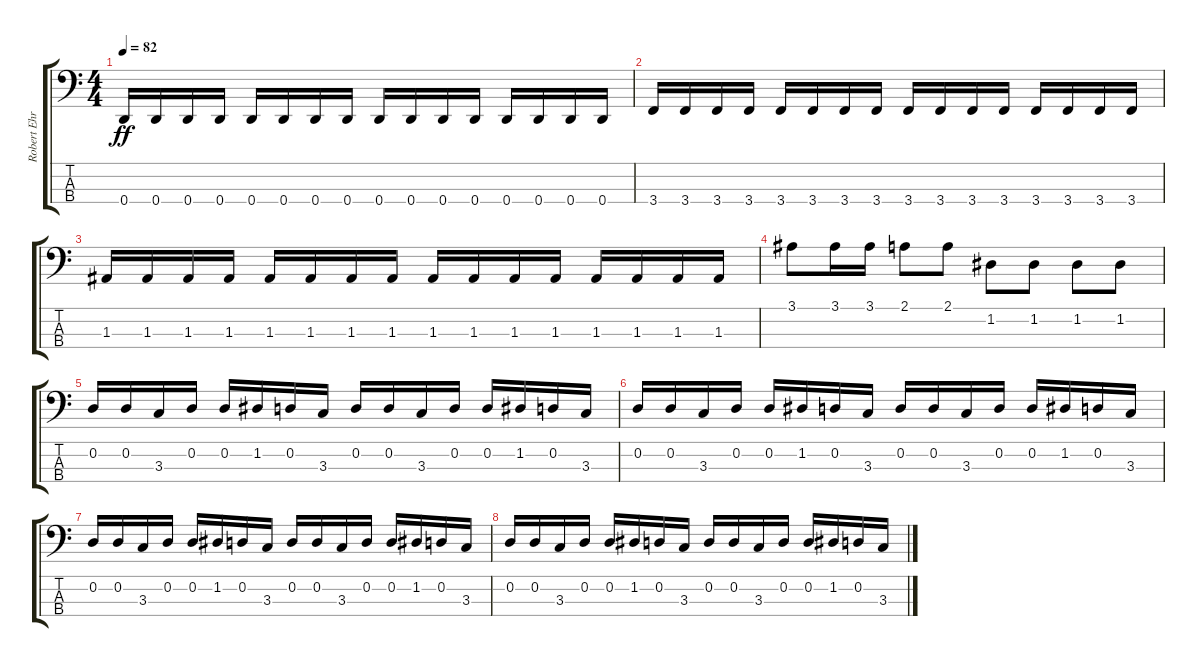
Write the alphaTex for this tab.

\track ("Robert Ehrenbrand - Bass" "Robert Ehr") {instrument electricbassfinger}
\staff {score tabs}
\tuning (G2 D2 A1 D1) {hide}
\ts (4 4)
\tempo 82
\clef f4
\ks c
0.4.16{dy ff} 0.4.16 0.4.16 0.4.16 0.4.16 0.4.16 0.4.16 0.4.16 0.4.16 0.4.16 0.4.16 0.4.16 0.4.16 0.4.16 0.4.16 0.4.16 |
3.4.16 3.4.16 3.4.16 3.4.16 3.4.16 3.4.16 3.4.16 3.4.16 3.4.16 3.4.16 3.4.16 3.4.16 3.4.16 3.4.16 3.4.16 3.4.16 |
1.3.16 1.3.16 1.3.16 1.3.16 1.3.16 1.3.16 1.3.16 1.3.16 1.3.16 1.3.16 1.3.16 1.3.16 1.3.16 1.3.16 1.3.16 1.3.16 |
3.1.8 3.1.16 3.1.16 2.1.8 2.1.8 1.2.8 1.2.8 1.2.8 1.2.8 |
0.2.16 0.2.16 3.3.16 0.2.16 0.2.16 1.2.16 0.2.16 3.3.16 0.2.16 0.2.16 3.3.16 0.2.16 0.2.16 1.2.16 0.2.16 3.3.16 |
0.2.16 0.2.16 3.3.16 0.2.16 0.2.16 1.2.16 0.2.16 3.3.16 0.2.16 0.2.16 3.3.16 0.2.16 0.2.16 1.2.16 0.2.16 3.3.16 |
0.2.16 0.2.16 3.3.16 0.2.16 0.2.16 1.2.16 0.2.16 3.3.16 0.2.16 0.2.16 3.3.16 0.2.16 0.2.16 1.2.16 0.2.16 3.3.16 |
0.2.16 0.2.16 3.3.16 0.2.16 0.2.16 1.2.16 0.2.16 3.3.16 0.2.16 0.2.16 3.3.16 0.2.16 0.2.16 1.2.16 0.2.16 3.3.16
